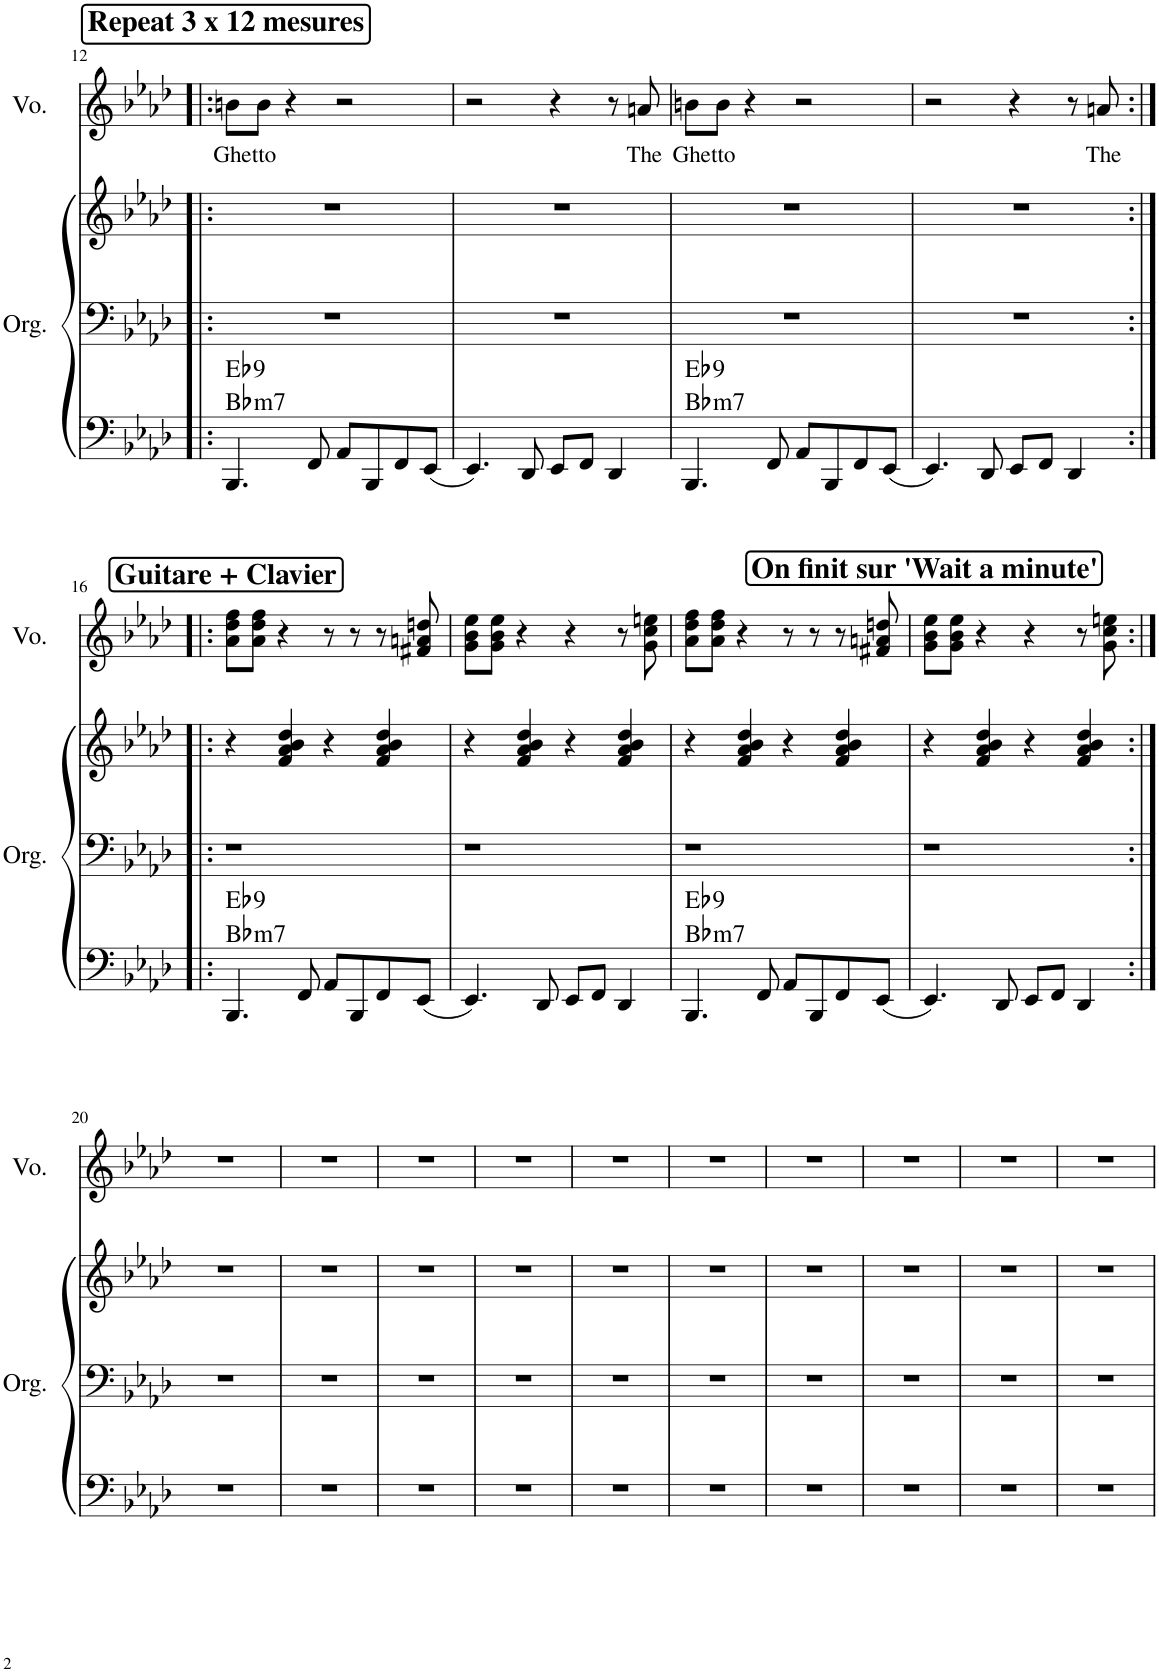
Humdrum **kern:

**kern	**kern	**kern	**harte	**kern	**text
*part2	*part2	*part2	*part2	*part1	*part1
*staff4	*staff3	*staff2	*	*staff1	*staff1
*I"Organ	*	*	*	*I"Voice	*
*I'Org.	*	*	*	*I'Vo.	*
!!LO:PB:g=z
*clefF4	*clefF4	*clefG2	*	*clefG2	*
*k[b-e-a-d-]	*k[b-e-a-d-]	*k[b-e-a-d-]	*	*k[b-e-a-d-]	*
*M4/4	*M4/4	*M4/4	*	*M4/4	*
=12!|:	=12!|:	=12!|:	=12!|:	=12!|:	=12!|:
!	!	!	!	!LO:TX:a:B:t=Repeat 3 x 12 mesures	!
!	!	!	!LO:H:n=1:kt=m7	!	!LO:LY:b
!	!	!	!LO:H:n=2:kt=9	!	!
4.BBB-/	1r	1r	Bb:min7 Eb:9	8bn\L	Ghe-
!	!	!	!	!	!LO:LY:b
.	.	.	.	8b\J	-tto
.	.	.	.	4r	.
8FF/	.	.	.	.	.
8AA-/L	.	.	.	2r	.
8BBB-/	.	.	.	.	.
8FF/	.	.	.	.	.
8EE-/J	.	.	.	.	.
=13	=13	=13	=13	=13	=13
4.EE-/	1r	1r	.	2r	.
8DD-/	.	.	.	.	.
8EE-/L	.	.	.	4r	.
8FF/J	.	.	.	.	.
4DD-/	.	.	.	8r	.
!	!	!	!	!	!LO:LY:b
.	.	.	.	8an/	The
=14	=14	=14	=14	=14	=14
!	!	!	!LO:H:n=1:kt=m7	!	!LO:LY:b
!	!	!	!LO:H:n=2:kt=9	!	!
4.BBB-/	1r	1r	Bb:min7 Eb:9	8bn\L	Ghe-
!	!	!	!	!	!LO:LY:b
.	.	.	.	8b\J	-tto
.	.	.	.	4r	.
8FF/	.	.	.	.	.
8AA-/L	.	.	.	2r	.
8BBB-/	.	.	.	.	.
8FF/	.	.	.	.	.
8EE-/J	.	.	.	.	.
=15	=15	=15	=15	=15	=15
4.EE-/	1r	1r	.	2r	.
8DD-/	.	.	.	.	.
8EE-/L	.	.	.	4r	.
8FF/J	.	.	.	.	.
4DD-/	.	.	.	8r	.
!	!	!	!	!	!LO:LY:b
.	.	.	.	8an/	The
!!LO:LB:g=z
=16:|!|:	=16:|!|:	=16:|!|:	=16:|!|:	=16:|!|:	=16:|!|:
!	!	!	!LO:H:n=1:kt=m7	!LO:TX:a:B:t=Guitare + Clavier	!
!	!	!	!LO:H:n=2:kt=9	!	!
4.BBB-/	1r	4r	Bb:min7 Eb:9	8a-\ 8dd-\ 8ff\L	.
.	.	.	.	8a-\ 8dd-\ 8ff\J	.
.	.	4f/ 4a-/ 4b-/ 4dd-/	.	4r	.
8FF/	.	.	.	.	.
8AA-/L	.	4r	.	8r	.
8BBB-/	.	.	.	8r	.
8FF/	.	4f/ 4a-/ 4b-/ 4dd-/	.	8r	.
8EE-/J	.	.	.	8f#X/ 8an/ 8ddn/	.
=17	=17	=17	=17	=17	=17
4.EE-/	1r	4r	.	8g\ 8b-\ 8ee-\L	.
.	.	.	.	8g\ 8b-\ 8ee-\J	.
.	.	4f/ 4a-/ 4b-/ 4dd-/	.	4r	.
8DD-/	.	.	.	.	.
8EE-/L	.	4r	.	4r	.
8FF/J	.	.	.	.	.
4DD-/	.	4f/ 4a-/ 4b-/ 4dd-/	.	8r	.
.	.	.	.	8g\ 8cc\ 8een\	.
=18	=18	=18	=18	=18	=18
!	!	!	!LO:H:n=1:kt=m7	!	!
!	!	!	!LO:H:n=2:kt=9	!	!
4.BBB-/	1r	4r	Bb:min7 Eb:9	8a-\ 8dd-\ 8ff\L	.
.	.	.	.	8a-\ 8dd-\ 8ff\J	.
.	.	4f/ 4a-/ 4b-/ 4dd-/	.	4r	.
8FF/	.	.	.	.	.
8AA-/L	.	4r	.	8r	.
8BBB-/	.	.	.	8r	.
8FF/	.	4f/ 4a-/ 4b-/ 4dd-/	.	8r	.
8EE-/J	.	.	.	8f#X/ 8an/ 8ddn/	.
=19	=19	=19	=19	=19	=19
!	!	!	!	!LO:TX:a:B:t=On finit sur 'Wait a minute'	!
4.EE-/	1r	4r	.	8g\ 8b-\ 8ee-\L	.
.	.	.	.	8g\ 8b-\ 8ee-\J	.
.	.	4f/ 4a-/ 4b-/ 4dd-/	.	4r	.
8DD-/	.	.	.	.	.
8EE-/L	.	4r	.	4r	.
8FF/J	.	.	.	.	.
4DD-/	.	4f/ 4a-/ 4b-/ 4dd-/	.	8r	.
.	.	.	.	8g\ 8cc\ 8een\	.
!!LO:LB:g=z
=20:|!	=20:|!	=20:|!	=20:|!	=20:|!	=20:|!
1r	1r	1r	.	1r	.
=21	=21	=21	=21	=21	=21
1r	1r	1r	.	1r	.
=22	=22	=22	=22	=22	=22
1r	1r	1r	.	1r	.
=23	=23	=23	=23	=23	=23
1r	1r	1r	.	1r	.
=24	=24	=24	=24	=24	=24
1r	1r	1r	.	1r	.
=25	=25	=25	=25	=25	=25
1r	1r	1r	.	1r	.
=26	=26	=26	=26	=26	=26
1r	1r	1r	.	1r	.
=27	=27	=27	=27	=27	=27
1r	1r	1r	.	1r	.
=28	=28	=28	=28	=28	=28
1r	1r	1r	.	1r	.
=29	=29	=29	=29	=29	=29
1r	1r	1r	.	1r	.
=	=	=	=	=	=
*-	*-	*-	*-	*-	*-
